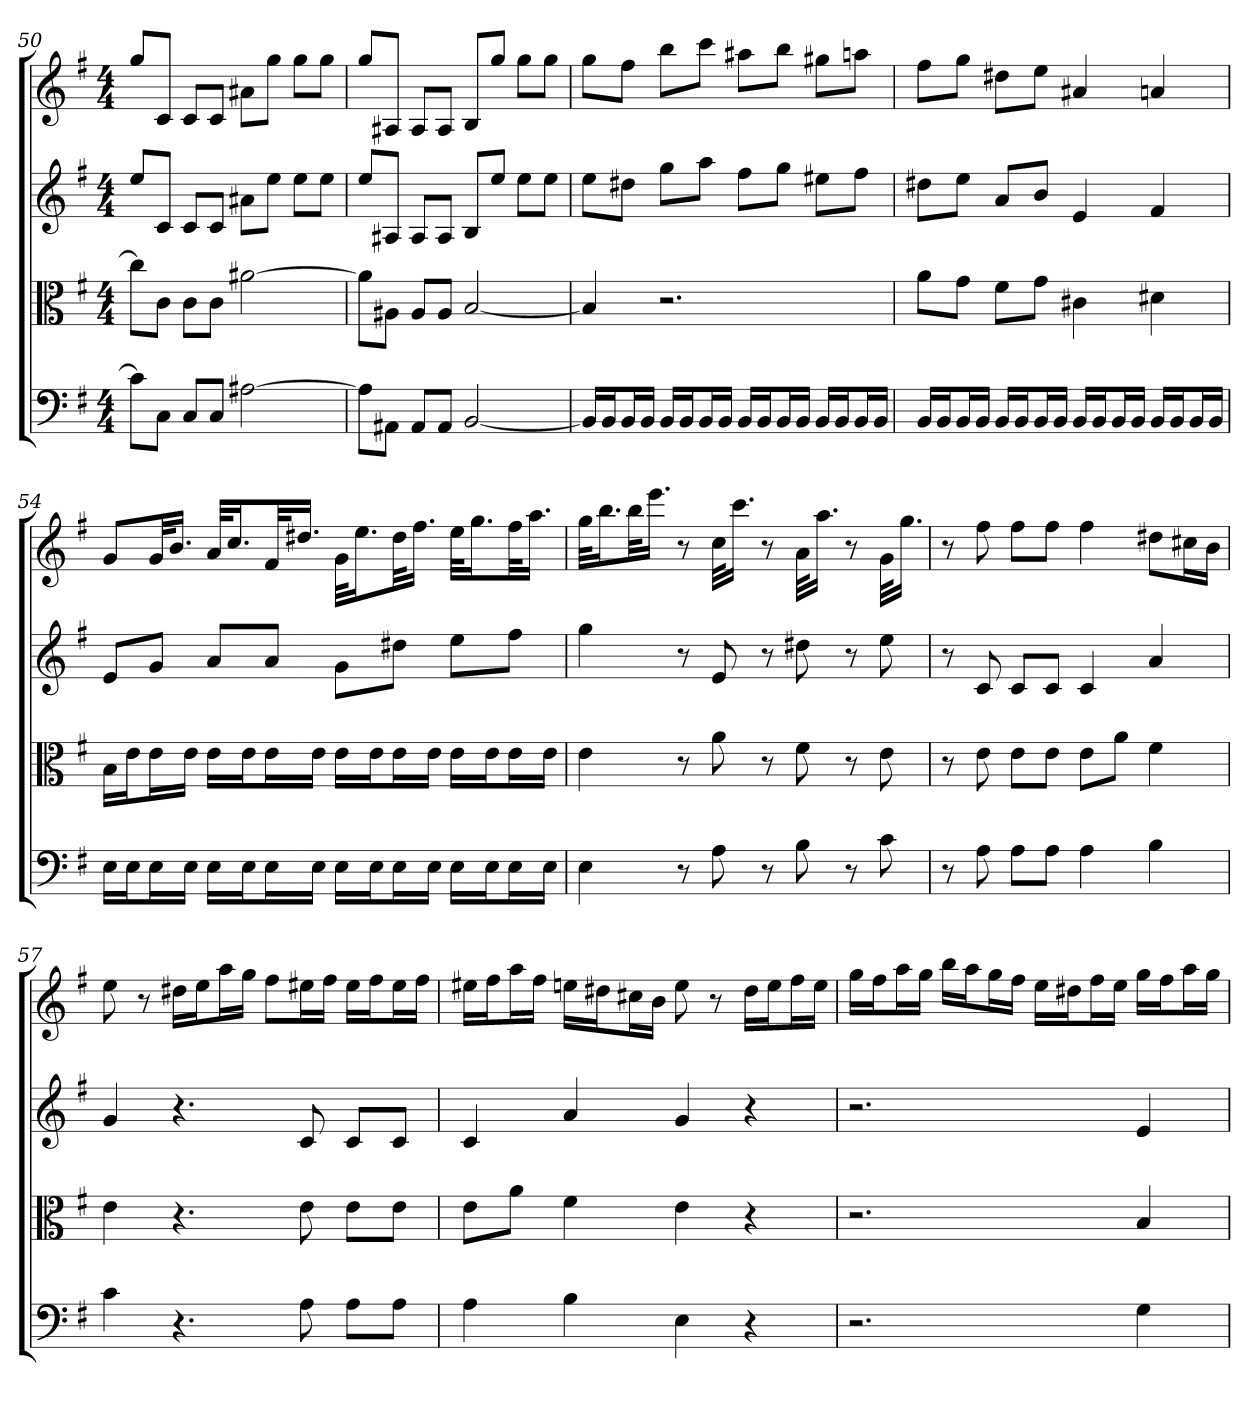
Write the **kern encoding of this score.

**kern	**kern	**kern	**kern
*part4	*part3	*part2	*part1
*staff4	*staff3	*staff2	*staff1
*clefF4	*clefC3	*	*
*k[f#]	*k[f#]	*k[f#]	*k[f#]
*G:	*G:	*G:	*G:
*M4/4	*M4/4	*M4/4	*M4/4
=50	=50	=50	=50
8c\L]	8cc\L]	8eeL	8ggL
8C\J	8c\J	8cJ	8cJ
8C/L	8c\L	8cL	8cL
8C/J	8c\J	8cJ	8cJ
[2A#X	[2a#X	8a#XL	8a#XL
.	.	8eeJ	8ggJ
.	.	8eeL	8ggL
.	.	8eeJ	8ggJ
=51	=51	=51	=51
8A#\L]	8a#\L]	8eeL	8ggL
8AA#X\J	8A#X\J	8A#XJ	8A#XJ
8AA#/L	8A#/L	8A#L	8A#L
8AA#/J	8A#/J	8A#J	8A#J
[2BB	[2B	8BL	8BL
.	.	8eeJ	8ggJ
.	.	8eeL	8ggL
.	.	8eeJ	8ggJ
=52	=52	=52	=52
16BB/LL]	4B]	8eeL	8ggL
16BB/J	.	.	.
16BB/L	.	8dd#XJ	8ff#J
16BB/JJ	.	.	.
16BB/LL	2.r	8ggL	8bbL
16BB/J	.	.	.
16BB/L	.	8aaJ	8cccJ
16BB/JJ	.	.	.
16BB/LL	.	8ff#L	8aa#XL
16BB/J	.	.	.
16BB/L	.	8ggJ	8bbJ
16BB/JJ	.	.	.
16BB/LL	.	8ee#XL	8gg#XL
16BB/J	.	.	.
16BB/L	.	8ff#J	8aanJ
16BB/JJ	.	.	.
=53	=53	=53	=53
16BB/LL	8a\L	8dd#XL	8ff#L
16BB/J	.	.	.
16BB/L	8g\J	8eeJ	8ggJ
16BB/JJ	.	.	.
16BB/LL	8f#\L	8aL	8dd#XL
16BB/J	.	.	.
16BB/L	8g\J	8bJ	8eeJ
16BB/JJ	.	.	.
16BB/LL	4c#X	4e	4a#X
16BB/J	.	.	.
16BB/L	.	.	.
16BB/JJ	.	.	.
16BB/LL	4d#X	4f#	4an
16BB/J	.	.	.
16BB/L	.	.	.
16BB/JJ	.	.	.
=54	=54	=54	=54
16E\LL	16B\LL	8eL	8gL
16E\J	16e\J	.	.
16E\L	16e\L	8gJ	32gKL
.	.	.	16.bJJ
16E\JJ	16e\JJ	.	.
16E\LL	16e\LL	8aL	32aKLL
.	.	.	16.ccJ
16E\J	16e\J	.	.
16E\L	16e\L	8aJ	32f#KL
.	.	.	16.dd#XJJ
16E\JJ	16e\JJ	.	.
16E\LL	16e\LL	8gL	32gKLL
.	.	.	16.eeJ
16E\J	16e\J	.	.
16E\L	16e\L	8dd#XJ	32dd#KL
.	.	.	16.ff#JJ
16E\JJ	16e\JJ	.	.
16E\LL	16e\LL	8eeL	32eeKLL
.	.	.	16.ggJ
16E\J	16e\J	.	.
16E\L	16e\L	8ff#J	32ff#KL
.	.	.	16.aaJJ
16E\JJ	16e\JJ	.	.
=55	=55	=55	=55
4E	4e	4gg	32ggKLL
.	.	.	16.bbJ
.	.	.	32bbKL
.	.	.	16.eeeJJ
8r	8r	8r	8r
8A	8a	8e	32ccKLL
.	.	.	16.cccJJ
8r	8r	8r	8r
8B	8f#	8dd#X	32aKLL
.	.	.	16.aaJJ
8r	8r	8r	8r
8c	8e	8ee	32gKLL
.	.	.	16.ggJJ
=56	=56	=56	=56
8r	8r	8r	8r
8A	8e	8c	8ff#
8A\L	8e\L	8cL	8ff#L
8A\J	8e\J	8cJ	8ff#J
4A	8e\L	4c	4ff#
.	8a\J	.	.
4B	4f#	4a	8dd#XL
.	.	.	16cc#XL
.	.	.	16bJJ
=57	=57	=57	=57
4c	4e	4g	8ee
.	.	.	8r
4.r	4.r	4.r	16dd#XLL
.	.	.	16eeJ
.	.	.	16aaL
.	.	.	16ggJJ
.	.	.	8ff#L
8A	8e	8c	16ee#XL
.	.	.	16ff#JJ
8A\L	8e\L	8cL	16ee#LL
.	.	.	16ff#J
8A\J	8e\J	8cJ	16ee#L
.	.	.	16ff#JJ
=58	=58	=58	=58
4A	8e\L	4c	16ee#XLL
.	.	.	16ff#J
.	8a\J	.	16aaL
.	.	.	16ff#JJ
4B	4f#	4a	16eenLL
.	.	.	16dd#XJ
.	.	.	16cc#XL
.	.	.	16bJJ
4E	4e	4g	8ee
.	.	.	8r
4r	4r	4r	16dd#LL
.	.	.	16eeJ
.	.	.	16ff#L
.	.	.	16eeJJ
=59	=59	=59	=59
2.r	2.r	2.r	16ggLL
.	.	.	16ff#J
.	.	.	16aaL
.	.	.	16ggJJ
.	.	.	16bbLL
.	.	.	16aaJ
.	.	.	16ggL
.	.	.	16ff#JJ
.	.	.	16eeLL
.	.	.	16dd#XJ
.	.	.	16ff#L
.	.	.	16eeJJ
4G	4B	4e	16ggLL
.	.	.	16ff#J
.	.	.	16aaL
.	.	.	16ggJJ
=	=	=	=
*-	*-	*-	*-
